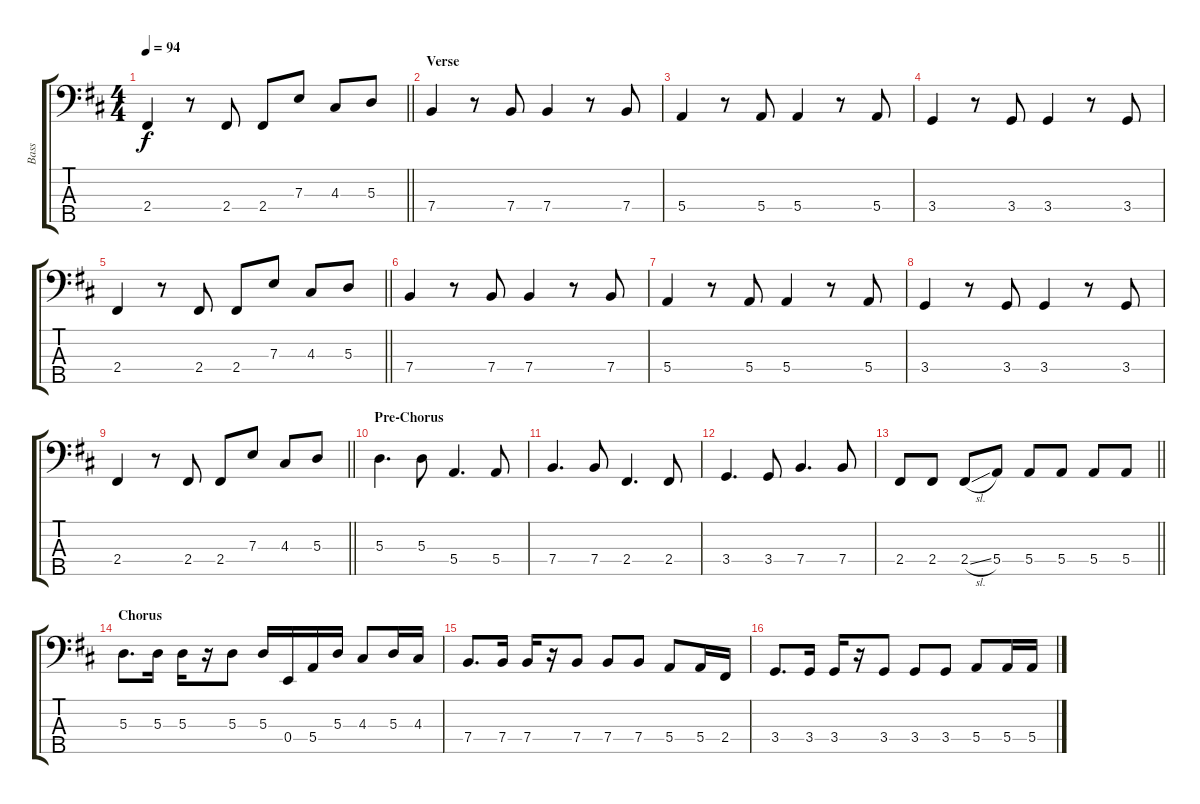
\track ("Bass" "Bass") {instrument electricbassfinger}
\staff {score tabs}
\tuning (G2 D2 A1 E1 B0) {hide}
\ts (4 4)
\tempo 94
\clef f4
\barLineRight lightlight
\ks d
2.4.4{dy f} r.8 2.4.8 2.4.8 7.3.8 4.3.8 5.3.8 |
\section ("" "Verse")
7.4.4 r.8 7.4.8 7.4.4 r.8 7.4.8 |
5.4.4 r.8 5.4.8 5.4.4 r.8 5.4.8 |
3.4.4 r.8 3.4.8 3.4.4 r.8 3.4.8 |
\barLineRight lightlight
2.4.4 r.8 2.4.8 2.4.8 7.3.8 4.3.8 5.3.8 |
\section ("" "")
7.4.4 r.8 7.4.8 7.4.4 r.8 7.4.8 |
5.4.4 r.8 5.4.8 5.4.4 r.8 5.4.8 |
3.4.4 r.8 3.4.8 3.4.4 r.8 3.4.8 |
\barLineRight lightlight
2.4.4 r.8 2.4.8 2.4.8 7.3.8 4.3.8 5.3.8 |
\section ("" "Pre-Chorus")
5.3.4{d} 5.3.8 5.4.4{d} 5.4.8 |
7.4.4{d} 7.4.8 2.4.4{d} 2.4.8 |
3.4.4{d} 3.4.8 7.4.4{d} 7.4.8 |
\barLineRight lightlight
2.4.8 2.4.8 2.4{sl}.8 5.4.8 5.4.8 5.4.8 5.4.8 5.4.8 |
\section ("" "Chorus")
5.3.8{d} 5.3.16 5.3.16 r.16 5.3.8 5.3.16 0.4.16 5.4.16 5.3.16 4.3.8 5.3.16 4.3.16 |
7.4.8{d} 7.4.16 7.4.16 r.16 7.4.8 7.4.8 7.4.8 5.4.8 5.4.16 2.4.16 |
3.4.8{d} 3.4.16 3.4.16 r.16 3.4.8 3.4.8 3.4.8 5.4.8 5.4.16 5.4.16
